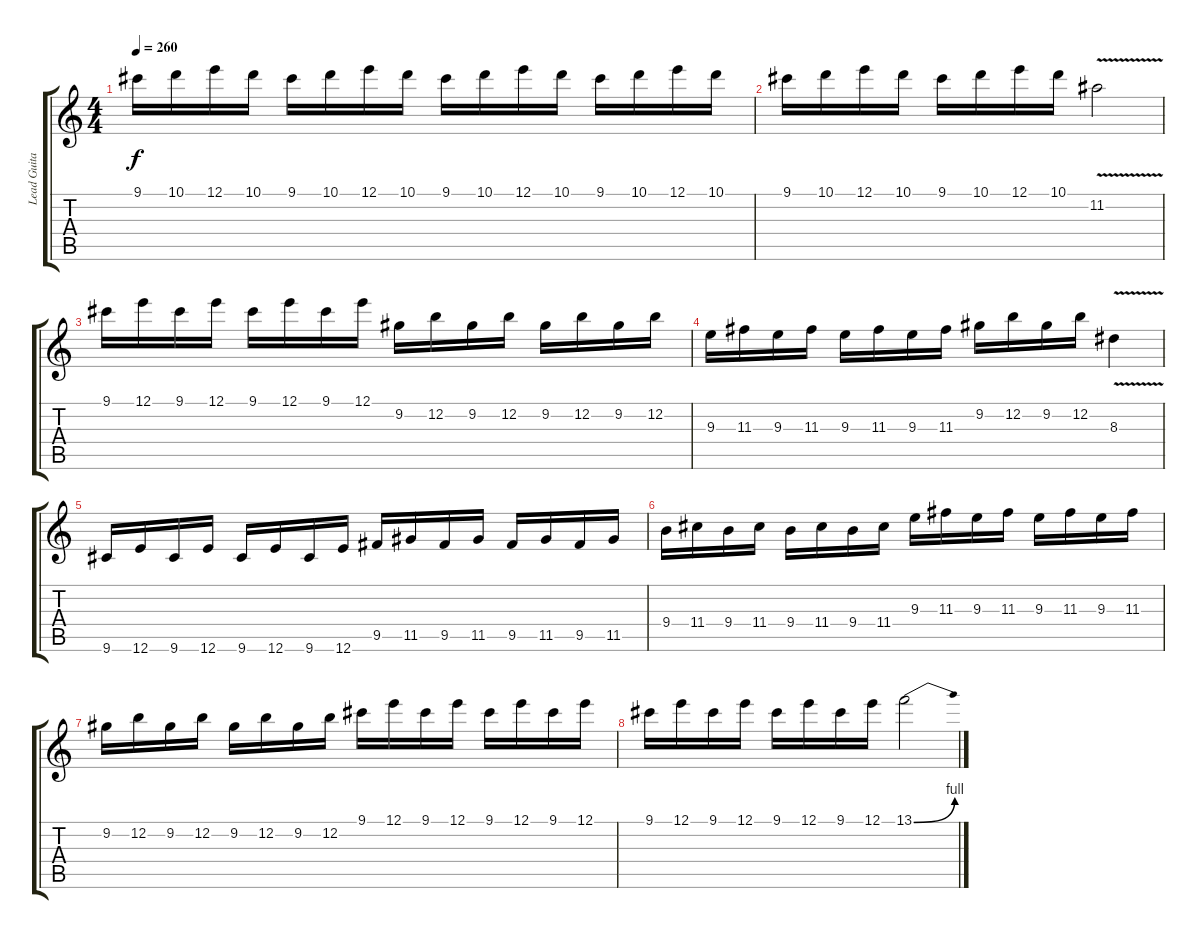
\track ("Lead Guitar" "Lead Guita") {instrument distortionguitar}
\staff {score tabs}
\tuning (E4 B3 G3 D3 A2 E2) {hide}
\ts (4 4)
\tempo 260
\clef g2
\ks c
9.1.16{dy f} 10.1.16 12.1.16 10.1.16 9.1.16 10.1.16 12.1.16 10.1.16 9.1.16 10.1.16 12.1.16 10.1.16 9.1.16 10.1.16 12.1.16 10.1.16 |
9.1.16 10.1.16 12.1.16 10.1.16 9.1.16 10.1.16 12.1.16 10.1.16 11.2{v}.2 |
9.1.16 12.1.16 9.1.16 12.1.16 9.1.16 12.1.16 9.1.16 12.1.16 9.2.16 12.2.16 9.2.16 12.2.16 9.2.16 12.2.16 9.2.16 12.2.16 |
9.3.16 11.3.16 9.3.16 11.3.16 9.3.16 11.3.16 9.3.16 11.3.16 9.2.16 12.2.16 9.2.16 12.2.16 8.3{v}.4 |
9.6.16 12.6.16 9.6.16 12.6.16 9.6.16 12.6.16 9.6.16 12.6.16 9.5.16 11.5.16 9.5.16 11.5.16 9.5.16 11.5.16 9.5.16 11.5.16 |
9.4.16 11.4.16 9.4.16 11.4.16 9.4.16 11.4.16 9.4.16 11.4.16 9.3.16 11.3.16 9.3.16 11.3.16 9.3.16 11.3.16 9.3.16 11.3.16 |
9.2.16 12.2.16 9.2.16 12.2.16 9.2.16 12.2.16 9.2.16 12.2.16 9.1.16 12.1.16 9.1.16 12.1.16 9.1.16 12.1.16 9.1.16 12.1.16 |
9.1.16 12.1.16 9.1.16 12.1.16 9.1.16 12.1.16 9.1.16 12.1.16 13.1{be (bend 0 0 60 4)}.2
